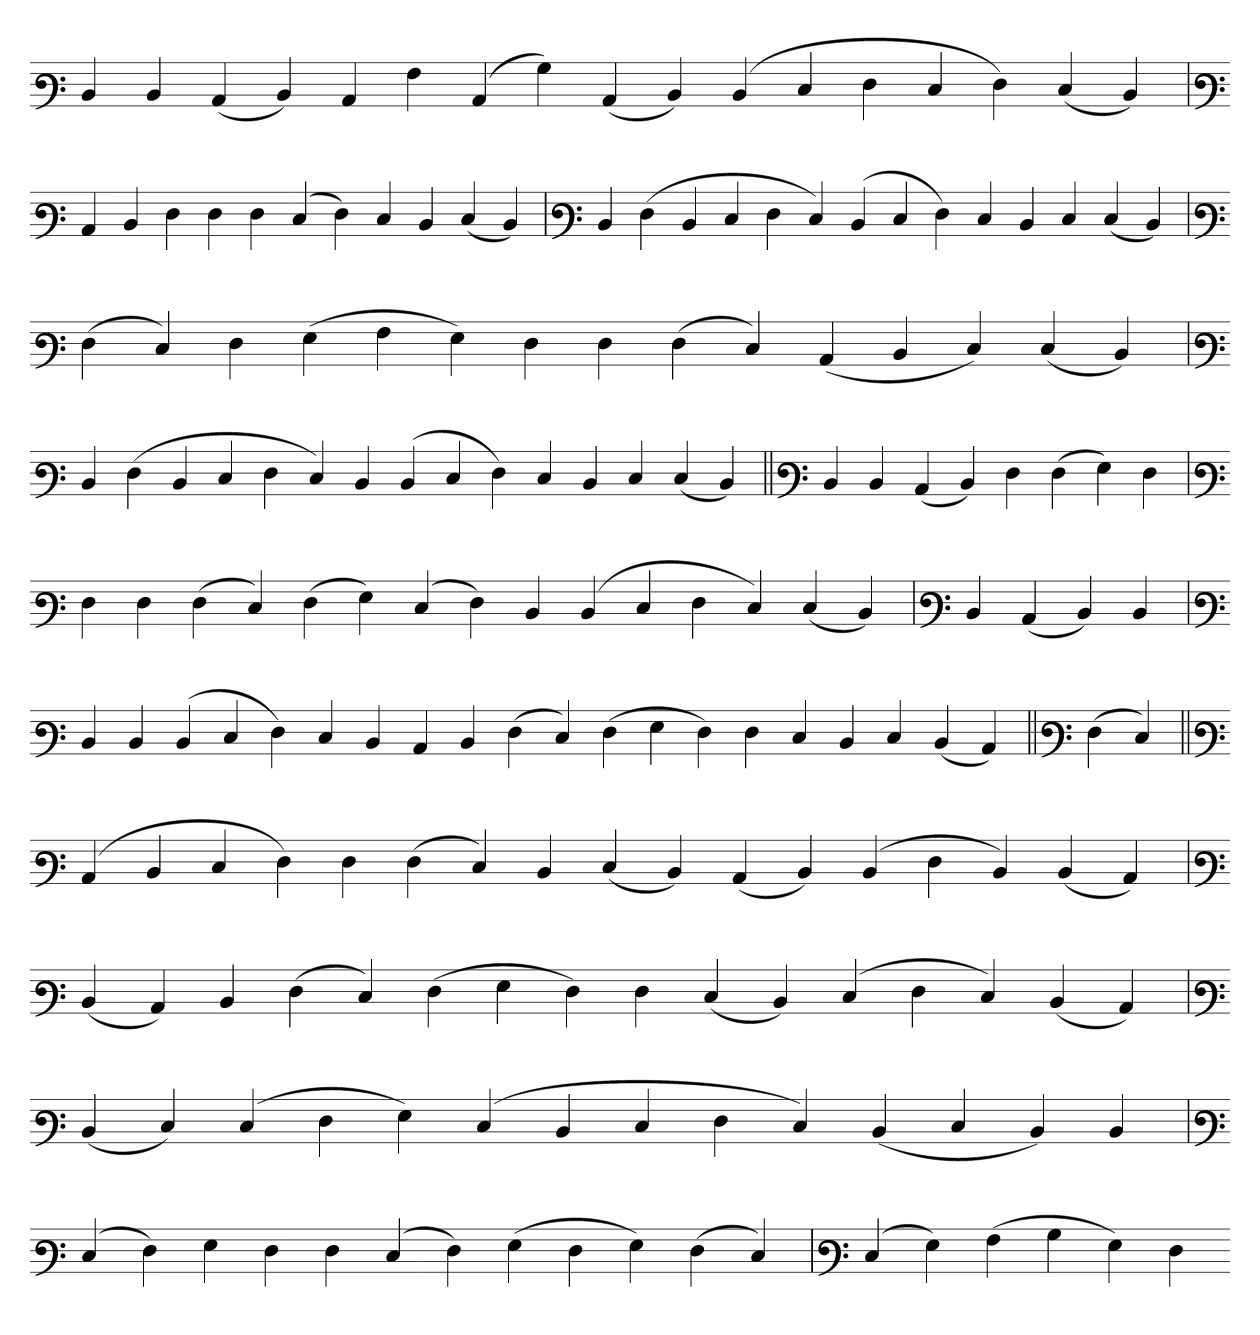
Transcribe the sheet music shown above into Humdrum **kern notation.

**kern
*part1
*staff1
*clefF3
=
4D
4D
(4C
4D)
4C
4A
(4C
4B)
(4C
4D)
(4D
4E
4F
4E
4F)
(4E
4D)
='
*clefF3
4C
4D
4F
4F
4F
(4E
4F)
4E
4D
(4E
4D)
=`
*clefF3
4D
(4F
4D
4E
4F
4E)
(4D
4E
4F)
4E
4D
4E
(4E
4D)
=
*clefF3
(4F
4E)
4F
(4G
4A
4G)
4F
4F
(4F
4E)
(4C
4D
4E)
(4E
4D)
='
*clefF3
4D
(4F
4D
4E
4F
4E)
4D
(4D
4E
4F)
4E
4D
4E
(4E
4D)
=||
*clefF3
4D
4D
(4C
4D)
4F
(4F
4G)
4F
=`
*clefF3
4F
4F
(4F
4E)
(4F
4G)
(4E
4F)
4D
(4D
4E
4F
4E)
(4E
4D)
=
*clefF3
4D
(4C
4D)
4D
=`
*clefF3
4D
4D
(4D
4E
4F)
4E
4D
4C
4D
(4F
4E)
(4F
4G
4F)
4F
4E
4D
4E
(4D
4C)
=||
*clefF3
(4F
4E)
=||
*clefF3
(4C
4D
4E
4F)
4F
(4F
4E)
4D
(4E
4D)
(4C
4D)
(4D
4F
4D)
(4D
4C)
='
*clefF3
(4D
4C)
4D
(4F
4E)
(4F
4G
4F)
4F
(4E
4D)
(4E
4F
4E)
(4D
4C)
=`
*clefF3
(4D
4E)
(4E
4F
4G)
(4E
4D
4E
4F
4E)
(4D
4E
4D)
4D
=
*clefF3
(4E
4F)
4G
4F
4F
(4E
4F)
(4G
4F
4G)
(4F
4E)
='
*clefF3
(4E
4G)
(4A
4B
4G)
4F
=-
*-
